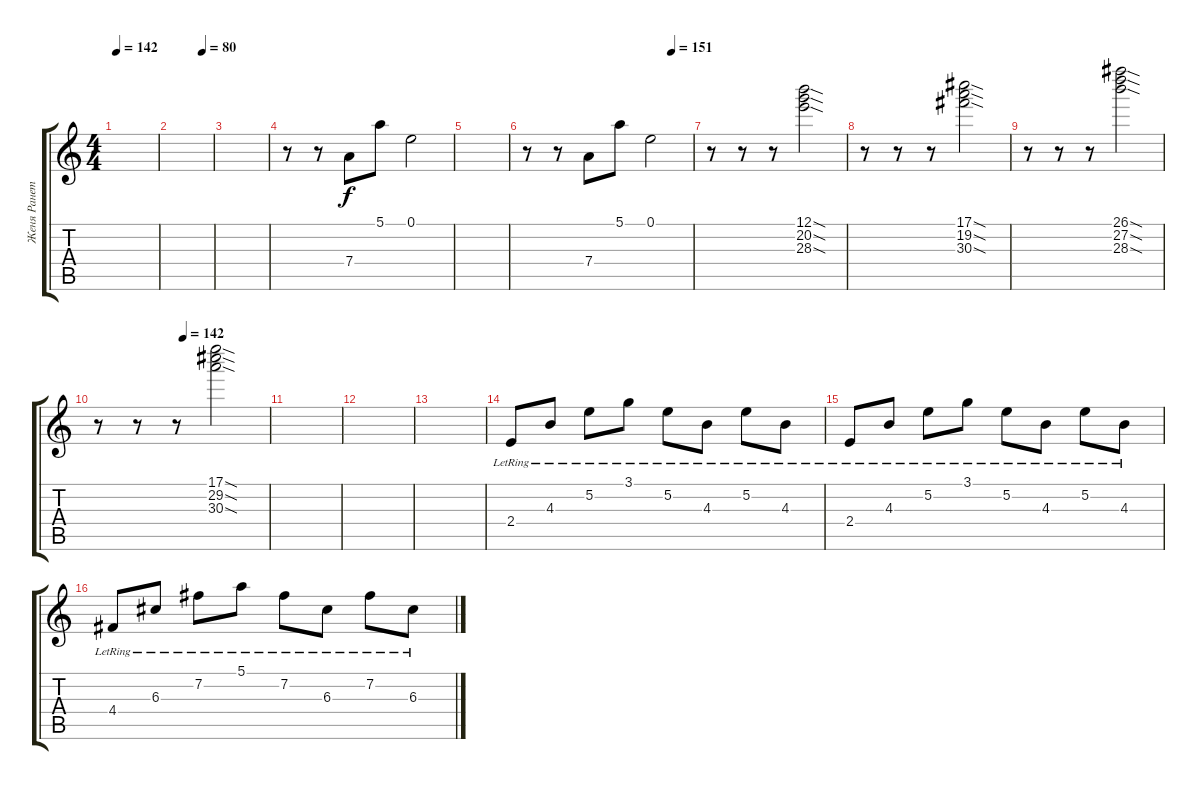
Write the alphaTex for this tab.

\track ("Женя Ранетка" "Женя Ранет") {instrument electricguitarmuted}
\staff {score tabs}
\tuning (E4 B3 G3 D3 A2 E2) {hide}
\ts (4 4)
\tempo 142
\clef g2
\ks c
|
\tempo (80 0.75)
|
|
r.8{instrument stringensemble1} r.8 7.4.8 5.1.8 0.1.2 |
|
\tempo (151 0.875)
r.8{instrument stringensemble1} r.8 7.4.8 5.1.8 0.1.2 |
r.8 r.8 r.8 (12.1{sod} 20.2{sod} 28.3{sod}).2 |
r.8 r.8 r.8 (17.1{sod} 19.2{sod} 30.3{sod}).2 |
r.8 r.8 r.8 (26.1{sod} 27.2{sod} 28.3{sod}).2 |
\tempo (142 0.5)
r.8 r.8 r.8 (17.1{sod} 29.2{sod} 30.3{sod}).2 |
|
|
|
2.4{lr}.8{instrument synthbass2} 4.3{lr}.8 5.2{lr}.8 3.1{lr}.8 5.2{lr}.8 4.3{lr}.8 5.2{lr}.8 4.3{lr}.8 |
2.4{lr}.8 4.3{lr}.8 5.2{lr}.8 3.1{lr}.8 5.2{lr}.8 4.3{lr}.8 5.2{lr}.8 4.3{lr}.8 |
4.4{lr}.8 6.3{lr}.8 7.2{lr}.8 5.1{lr}.8 7.2{lr}.8 6.3{lr}.8 7.2{lr}.8 6.3{lr}.8
